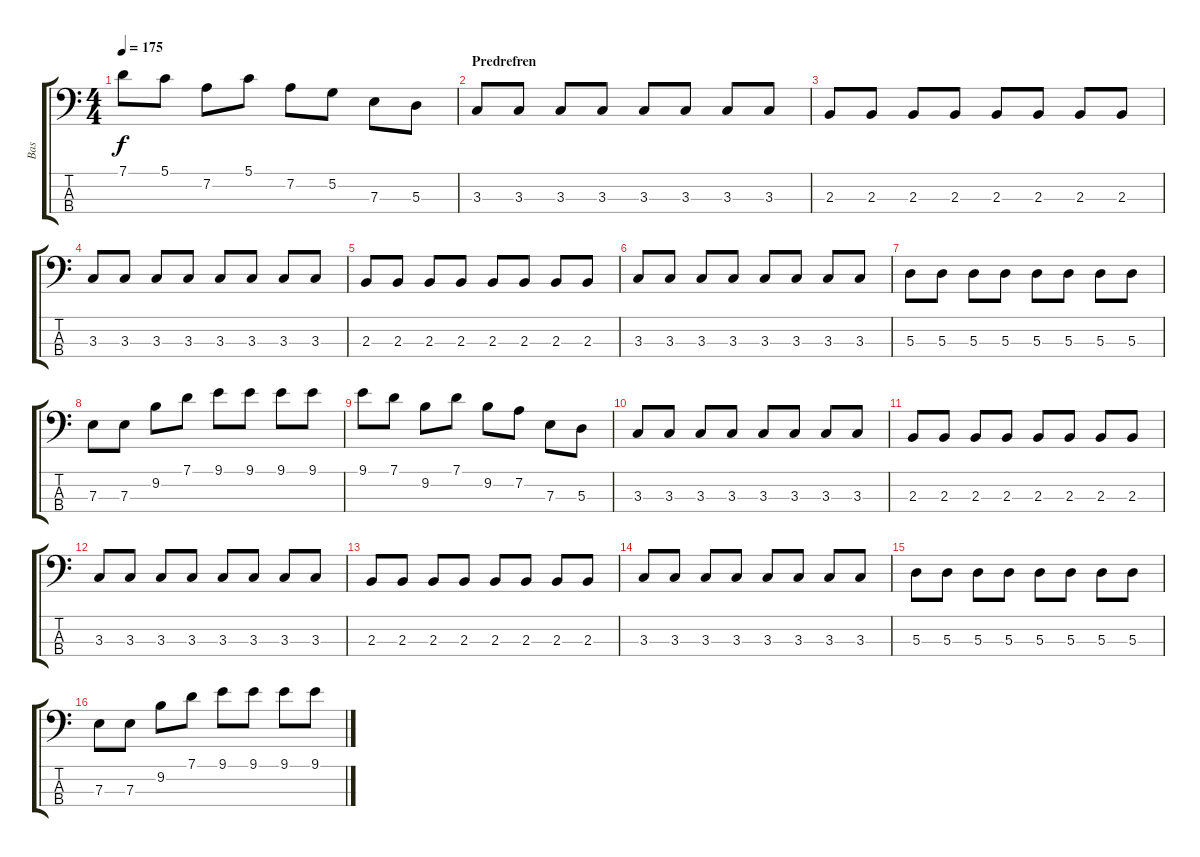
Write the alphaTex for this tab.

\track ("Bas" "Bas") {instrument electricbassfinger}
\staff {score tabs}
\tuning (G2 D2 A1 E1) {hide}
\ts (4 4)
\tempo 175
\clef f4
\ks c
7.1.8{dy f} 5.1.8 7.2.8 5.1.8 7.2.8 5.2.8 7.3.8 5.3.8 |
\section ("" "Predrefren")
3.3.8 3.3.8 3.3.8 3.3.8 3.3.8 3.3.8 3.3.8 3.3.8 |
2.3.8 2.3.8 2.3.8 2.3.8 2.3.8 2.3.8 2.3.8 2.3.8 |
3.3.8 3.3.8 3.3.8 3.3.8 3.3.8 3.3.8 3.3.8 3.3.8 |
2.3.8 2.3.8 2.3.8 2.3.8 2.3.8 2.3.8 2.3.8 2.3.8 |
3.3.8 3.3.8 3.3.8 3.3.8 3.3.8 3.3.8 3.3.8 3.3.8 |
5.3.8 5.3.8 5.3.8 5.3.8 5.3.8 5.3.8 5.3.8 5.3.8 |
7.3.8 7.3.8 9.2.8 7.1.8 9.1.8 9.1.8 9.1.8 9.1.8 |
9.1.8 7.1.8 9.2.8 7.1.8 9.2.8 7.2.8 7.3.8 5.3.8 |
3.3.8 3.3.8 3.3.8 3.3.8 3.3.8 3.3.8 3.3.8 3.3.8 |
2.3.8 2.3.8 2.3.8 2.3.8 2.3.8 2.3.8 2.3.8 2.3.8 |
3.3.8 3.3.8 3.3.8 3.3.8 3.3.8 3.3.8 3.3.8 3.3.8 |
2.3.8 2.3.8 2.3.8 2.3.8 2.3.8 2.3.8 2.3.8 2.3.8 |
3.3.8 3.3.8 3.3.8 3.3.8 3.3.8 3.3.8 3.3.8 3.3.8 |
5.3.8 5.3.8 5.3.8 5.3.8 5.3.8 5.3.8 5.3.8 5.3.8 |
7.3.8 7.3.8 9.2.8 7.1.8 9.1.8 9.1.8 9.1.8 9.1.8
